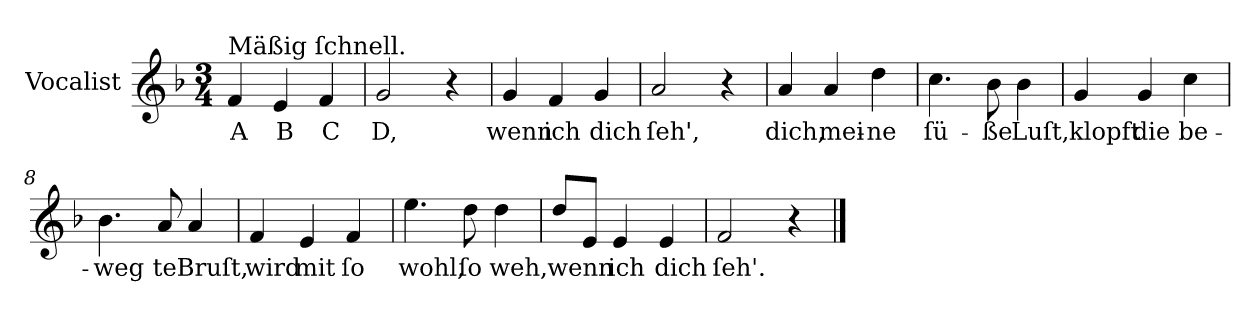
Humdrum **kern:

**kern	**text
*part1	*part1
*staff1	*staff1
*I"Vocalist	*
*clefG2	*
*k[b-]	*
*F:	*
*M3/4	*
=1	=1
!LO:TX:a:t=Mäßig ſchnell.	!
4f	A
4e	B
4f	C
=2	=2
2g	D,
4r	.
=3	=3
4g	wenn
4f	ich
4g	dich
=4	=4
2a	ſeh',
4r	.
=5	=5
4a	dich,
4a	mei-
4dd	-ne
=6	=6
4.cc	ſü-
8b-	-ße
4b-	Luſt,
=7	=7
4g	klopft
4g	die
4cc	be-
=8	=8
4.b-	-weg
8a	te
4a	Bruſt,
=9	=9
4f	wird
4e	mit
4f	ſo
=10	=10
4.ee	wohl,
8dd	ſo
4dd	weh,
=11	=11
8ddL	wenn
8eJ	.
4e	ich
4e	dich
=12	=12
2f	ſeh'.
4r	.
==	==
*-	*-
